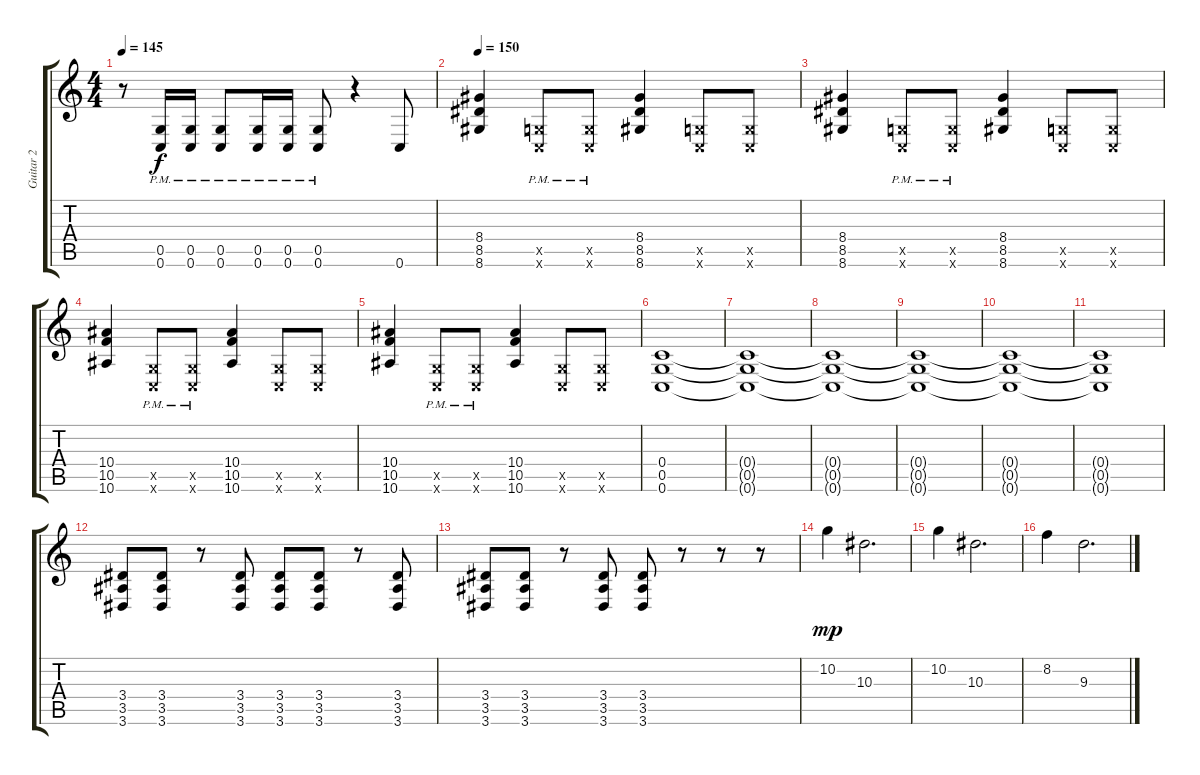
\track ("Guitar 2" "Guitar 2") {instrument distortionguitar}
\staff {score tabs}
\tuning (D4 A3 F3 C3 G2 C2) {hide}
\ts (4 4)
\tempo 145
\clef g2
\ks c
r.8{dy f} (0.5{pm} 0.6{pm}).16 (0.5{pm} 0.6{pm}).16 (0.5{pm} 0.6{pm}).8 (0.5{pm} 0.6{pm}).16 (0.5{pm} 0.6{pm}).16 (0.5{pm} 0.6{pm}).8 r.4 0.6.8 |
\tempo 150
(8.4 8.5 8.6).4 (0.5{pm x} 0.6{pm x}).8 (0.5{pm x} 0.6{pm x}).8 (8.4 8.5 8.6).4 (0.5{x} 0.6{x}).8 (0.5{x} 0.6{x}).8 |
(8.4 8.5 8.6).4 (0.5{pm x} 0.6{pm x}).8 (0.5{pm x} 0.6{pm x}).8 (8.4 8.5 8.6).4 (0.5{x} 0.6{x}).8 (0.5{x} 0.6{x}).8 |
(10.4 10.5 10.6).4 (0.5{pm x} 0.6{pm x}).8 (0.5{pm x} 0.6{pm x}).8 (10.4 10.5 10.6).4 (0.5{x} 0.6{x}).8 (0.5{x} 0.6{x}).8 |
(10.4 10.5 10.6).4 (0.5{pm x} 0.6{pm x}).8 (0.5{pm x} 0.6{pm x}).8 (10.4 10.5 10.6).4 (0.5{x} 0.6{x}).8 (0.5{x} 0.6{x}).8 |
(0.4 0.5 0.6).1 |
(0.4{t} 0.5{t} 0.6{t}).1{volume 0} |
(0.4{t} 0.5{t} 0.6{t}).1 |
(0.4{t} 0.5{t} 0.6{t}).1 |
(0.4{t} 0.5{t} 0.6{t}).1 |
(0.4{t} 0.5{t} 0.6{t}).1 |
(3.4 3.5 3.6).8{volume 13} (3.4 3.5 3.6).8 r.8 (3.4 3.5 3.6).8 (3.4 3.5 3.6).8 (3.4 3.5 3.6).8 r.8 (3.4 3.5 3.6).8 |
(3.4 3.5 3.6).8 (3.4 3.5 3.6).8 r.8 (3.4 3.5 3.6).8 (3.4 3.5 3.6).8 r.8 r.8 r.8 |
10.2.4{dy mp} 10.3.2{d} |
10.2.4 10.3.2{d} |
8.2.4 9.3.2{d}
